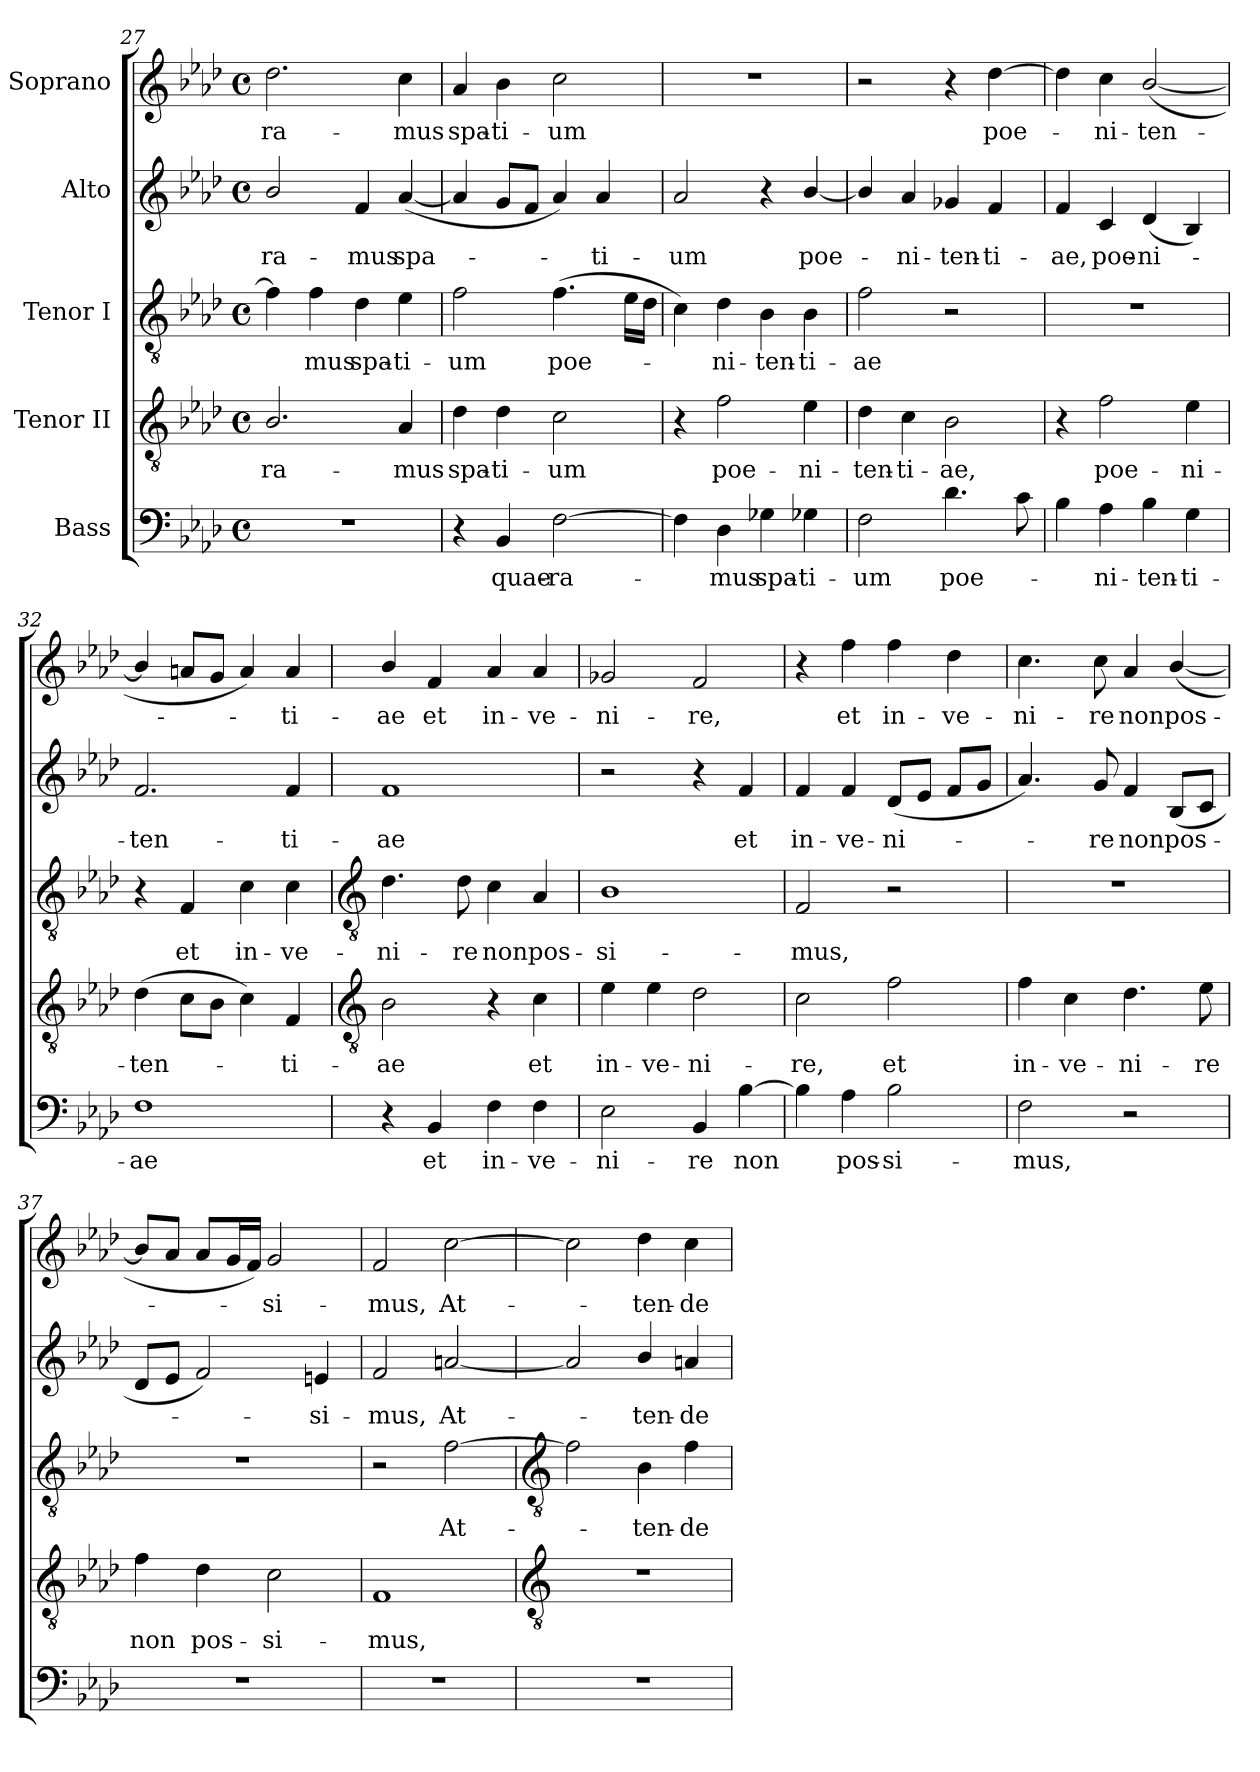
**kern	**text	**kern	**text	**kern	**text	**kern	**text	**kern	**text
*part5	*part5	*part4	*part4	*part3	*part3	*part2	*part2	*part1	*part1
*staff5	*staff5	*staff4	*staff4	*staff3	*staff3	*staff2	*staff2	*staff1	*staff1
*I"Bass	*	*I"Tenor II	*	*I"Tenor I	*	*I"Alto	*	*I"Soprano	*
!!LO:LB:g=z
*clefF4	*	*clefGv2	*	*clefGv2	*	*clefG2	*	*clefG2	*
*k[b-e-a-d-]	*	*k[b-e-a-d-]	*	*k[b-e-a-d-]	*	*k[b-e-a-d-]	*	*k[b-e-a-d-]	*
*A-:	*	*A-:	*	*A-:	*	*A-:	*	*A-:	*
*M4/4	*	*M4/4	*	*M4/4	*	*M4/4	*	*M4/4	*
*met(c)	*	*met(c)	*	*met(c)	*	*met(c)	*	*met(c)	*
=27	=27	=27	=27	=27	=27	=27	=27	=27	=27
!	!	!	!LO:LY:b	!	!	!	!LO:LY:b	!	!LO:LY:b
1r	.	2.B-/	-ra-	4f]	.	2b-/	-ra-	2.dd-	-ra-
!	!	!	!	!	!LO:LY:b	!	!	!	!
.	.	.	.	4f	mus	.	.	.	.
!	!	!	!	!	!LO:LY:b	!	!LO:LY:b	!	!
.	.	.	.	4d-	spa-	4f	-mus	.	.
!	!	!	!LO:LY:b	!	!LO:LY:b	!	!LO:LY:b	!	!LO:LY:b
.	.	4A-	-mus	4e-	-ti-	(<[4a-	spa-	4cc	-mus
=28	=28	=28	=28	=28	=28	=28	=28	=28	=28
!	!	!	!LO:LY:b	!	!LO:LY:b	!	!	!	!LO:LY:b
4r	.	4d-	spa-	2f	-um	4a-]	.	4a-	spa-
!	!LO:LY:b	!	!LO:LY:b	!	!	!	!	!	!LO:LY:b
4BB-	quae-	4d-	-ti-	.	.	8gL	.	4b-	-ti-
.	.	.	.	.	.	8fJ	.	.	.
!	!LO:LY:b	!	!LO:LY:b	!	!LO:LY:b	!	!	!	!LO:LY:b
[2F	-ra-	2c	-um	(>4.f	poe-	4a-)	.	2cc	-um
!	!	!	!	!	!	!	!LO:LY:b	!	!
.	.	.	.	.	.	4a-	ti-	.	.
.	.	.	.	16e-LL	.	.	.	.	.
.	.	.	.	16d-JJ	.	.	.	.	.
=29	=29	=29	=29	=29	=29	=29	=29	=29	=29
!	!	!	!	!	!	!	!LO:LY:b	!	!
4F]	.	4r	.	4c)	.	2a-	-um	1r	.
!	!LO:LY:b	!	!LO:LY:b	!	!LO:LY:b	!	!	!	!
4D-	mus	2f	poe-	4d-	ni-	.	.	.	.
!	!LO:LY:b	!	!	!	!LO:LY:b	!	!	!	!
4G-X	spa-	.	.	4B-	-ten-	4r	.	.	.
!	!LO:LY:b	!	!LO:LY:b	!	!LO:LY:b	!	!LO:LY:b	!	!
4G-X	-ti-	4e-	-ni-	4B-	-ti-	[4b-/	poe-	.	.
=30	=30	=30	=30	=30	=30	=30	=30	=30	=30
!	!LO:LY:b	!	!LO:LY:b	!	!LO:LY:b	!	!	!	!
2F	-um	4d-	-ten-	2f	-ae	4b-/]	.	2r	.
!	!	!	!LO:LY:b	!	!	!	!LO:LY:b	!	!
.	.	4c	-ti-	.	.	4a-	ni-	.	.
!	!LO:LY:b	!	!LO:LY:b	!	!	!	!LO:LY:b	!	!
4.d-	poe-	2B-	-ae,	2r	.	4g-X	-ten-	4r	.
!	!	!	!	!	!	!	!LO:LY:b	!	!LO:LY:b
.	.	.	.	.	.	4f	-ti-	[4dd-	poe-
8c	.	.	.	.	.	.	.	.	.
=31	=31	=31	=31	=31	=31	=31	=31	=31	=31
!	!	!	!	!	!	!	!LO:LY:b	!	!
4B-	.	4r	.	1r	.	4f	-ae,	4dd-]	.
!	!LO:LY:b	!	!LO:LY:b	!	!	!	!LO:LY:b	!	!LO:LY:b
4A-	ni-	2f	poe-	.	.	4c	poe-	4cc	ni-
!	!LO:LY:b	!	!	!	!	!	!LO:LY:b	!	!LO:LY:b
4B-	-ten-	.	.	.	.	(<4d-	-ni-	(<[2b-/	-ten-
!	!LO:LY:b	!	!LO:LY:b	!	!	!	!	!	!
4G	-ti-	4e-	-ni-	.	.	4B-)	.	.	.
=32	=32	=32	=32	=32	=32	=32	=32	=32	=32
!	!LO:LY:b	!	!LO:LY:b	!	!	!	!LO:LY:b	!	!
1F	-ae	(>4d-	-ten--	4r	.	2.f	ten-	4b-/]	.
!	!	!	!	!	!LO:LY:b	!	!	!	!
.	.	8cL	.	4F	et	.	.	8anL	.
.	.	8B-J	.	.	.	.	.	8gJ	.
!	!	!	!	!	!LO:LY:b	!	!	!	!
.	.	4c)	.	4c	in-	.	.	4a)	.
!	!	!	!LO:LY:b	!	!LO:LY:b	!	!LO:LY:b	!	!LO:LY:b
.	.	4F	-ti-	4c	-ve-	4f	-ti-	4a	ti-
!!LO:LB:g=z
=33	=33	=33	=33	=33	=33	=33	=33	=33	=33
*	*	*clefGv2	*	*clefGv2	*	*	*	*	*
!	!	!	!LO:LY:b	!	!LO:LY:b	!	!LO:LY:b	!	!LO:LY:b
4r	.	2B-	-ae	4.d-	-ni-	1f	-ae	4b-/	-ae
!	!LO:LY:b	!	!	!	!	!	!	!	!LO:LY:b
4BB-	et	.	.	.	.	.	.	4f	et
!	!	!	!	!	!LO:LY:b	!	!	!	!
.	.	.	.	8d-	-re	.	.	.	.
!	!LO:LY:b	!	!	!	!LO:LY:b	!	!	!	!LO:LY:b
4F	in-	4r	.	4c	non	.	.	4a-	in-
!	!LO:LY:b	!	!LO:LY:b	!	!LO:LY:b	!	!	!	!LO:LY:b
4F	-ve-	4c	et	4A-	pos-	.	.	4a-	-ve-
=34	=34	=34	=34	=34	=34	=34	=34	=34	=34
!	!LO:LY:b	!	!LO:LY:b	!	!LO:LY:b	!	!	!	!LO:LY:b
2E-	-ni-	4e-	in-	1B-	-si-	2r	.	2g-X	-ni-
!	!	!	!LO:LY:b	!	!	!	!	!	!
.	.	4e-	-ve-	.	.	.	.	.	.
!	!LO:LY:b	!	!LO:LY:b	!	!	!	!	!	!LO:LY:b
4BB-	-re	2d-	-ni-	.	.	4r	.	2f	-re,
!	!LO:LY:b	!	!	!	!	!	!LO:LY:b	!	!
[4B-	non	.	.	.	.	4f	et	.	.
=35	=35	=35	=35	=35	=35	=35	=35	=35	=35
!	!	!	!LO:LY:b	!	!LO:LY:b	!	!LO:LY:b	!	!
4B-]	.	2c	-re,	2F	-mus,	4f	in-	4r	.
!	!LO:LY:b	!	!	!	!	!	!LO:LY:b	!	!LO:LY:b
4A-	pos-	.	.	.	.	4f	-ve-	4ff	et
!	!LO:LY:b	!	!LO:LY:b	!	!	!	!LO:LY:b	!	!LO:LY:b
2B-	-si-	2f	et	2r	.	(<8d-L	-ni-	4ff	in-
.	.	.	.	.	.	8e-J	.	.	.
!	!	!	!	!	!	!	!	!	!LO:LY:b
.	.	.	.	.	.	8fL	.	4dd-	-ve-
.	.	.	.	.	.	8gJ	.	.	.
=36	=36	=36	=36	=36	=36	=36	=36	=36	=36
!	!LO:LY:b	!	!LO:LY:b	!	!	!	!	!	!LO:LY:b
2F	-mus,	4f	in-	1r	.	4.a-)	.	4.cc	-ni-
!	!	!	!LO:LY:b	!	!	!	!	!	!
.	.	4c	-ve-	.	.	.	.	.	.
!	!	!	!	!	!	!	!LO:LY:b	!	!LO:LY:b
.	.	.	.	.	.	8g	re	8cc	-re
!	!	!	!LO:LY:b	!	!	!	!LO:LY:b	!	!LO:LY:b
2r	.	4.d-	-ni-	.	.	4f	non	4a-	non
!	!	!	!	!	!	!	!LO:LY:b	!	!LO:LY:b
.	.	.	.	.	.	(<8B-L	pos-	(<[4b-/	pos-
!	!	!	!LO:LY:b	!	!	!	!	!	!
.	.	8e-	-re	.	.	8cJ	.	.	.
=37	=37	=37	=37	=37	=37	=37	=37	=37	=37
!	!	!	!LO:LY:b	!	!	!	!	!	!
1r	.	4f	non	1r	.	8d-L	.	8b-L]	.
.	.	.	.	.	.	8e-J	.	8a-J	.
!	!	!	!LO:LY:b	!	!	!	!	!	!
.	.	4d-	pos-	.	.	2f)	.	8a-L	.
.	.	.	.	.	.	.	.	16gL	.
.	.	.	.	.	.	.	.	16fJJ)	.
!	!	!	!LO:LY:b	!	!	!	!	!	!LO:LY:b
.	.	2c	-si-	.	.	.	.	2g	si-
!	!	!	!	!	!	!	!LO:LY:b	!	!
.	.	.	.	.	.	4en	si-	.	.
=38	=38	=38	=38	=38	=38	=38	=38	=38	=38
!	!	!	!LO:LY:b	!	!	!	!LO:LY:b	!	!LO:LY:b
1r	.	1F	-mus,	2r	.	2f	-mus,	2f	-mus,
!	!	!	!	!	!LO:LY:b	!	!LO:LY:b	!	!LO:LY:b
.	.	.	.	[2f	At-	[2an	At-	[2cc	At-
!!LO:LB:g=z
=39	=39	=39	=39	=39	=39	=39	=39	=39	=39
*	*	*clefGv2	*	*clefGv2	*	*	*	*	*
1r	.	1r	.	2f]	.	2a]	.	2cc]	.
!	!	!	!	!	!LO:LY:b	!	!LO:LY:b	!	!LO:LY:b
.	.	.	.	4B-	ten-	4b-/	ten-	4dd-	ten-
!	!	!	!	!	!LO:LY:b	!	!LO:LY:b	!	!LO:LY:b
.	.	.	.	4f	-de	4a	-de	4cc	-de
=	=	=	=	=	=	=	=	=	=
*-	*-	*-	*-	*-	*-	*-	*-	*-	*-
